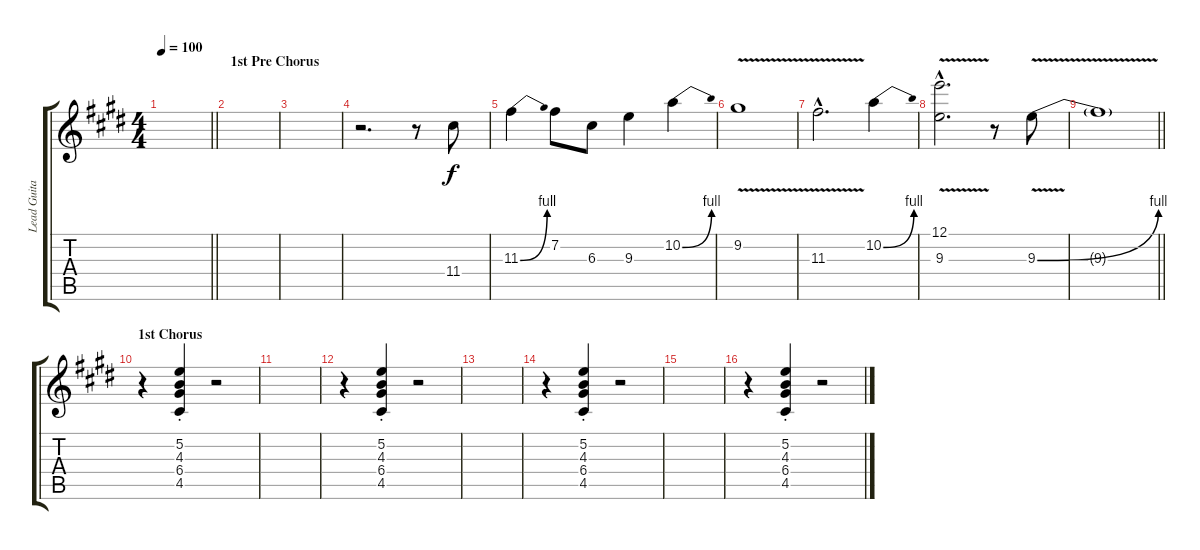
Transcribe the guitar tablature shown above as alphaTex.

\track ("Lead Guitar" "Lead Guita") {instrument overdrivenguitar}
\staff {score tabs}
\tuning (E4 B3 G3 D3 A2 E2) {hide}
\ts (4 4)
\tempo 100
\clef g2
\barLineRight lightlight
\ks c#minor
|
\section ("" "1st Pre Chorus")
|
|
r.2{d} r.8 11.4.8 |
11.3{be (bend 0 0 60 4)}.4 7.2.8 6.3.8 9.3.4 10.2{be (bend 0 0 60 4)}.4 |
9.2{v}.1 |
11.3{v hac}.2{d} 10.2{be (bend 0 0 60 4)}.4 |
(12.1{v hac} 9.3{v hac}).2{d} r.8 9.3{be (bend 0 0 60 4) v}.8 |
\barLineRight lightlight
9.3{t}.1 |
\section ("" "1st Chorus")
r.4 (5.2{st} 4.3{st} 6.4{st} 4.5{st}).4 r.2 |
|
r.4 (5.2{st} 4.3{st} 6.4{st} 4.5{st}).4 r.2 |
|
r.4 (5.2{st} 4.3{st} 6.4{st} 4.5{st}).4 r.2 |
|
r.4 (5.2{st} 4.3{st} 6.4{st} 4.5{st}).4 r.2
